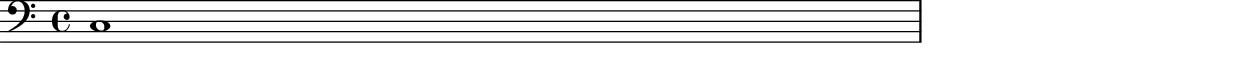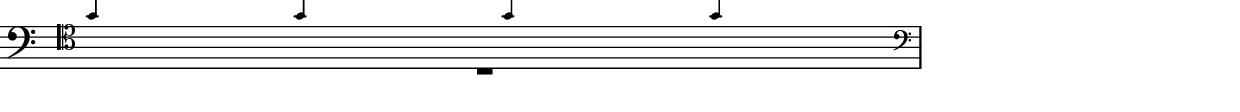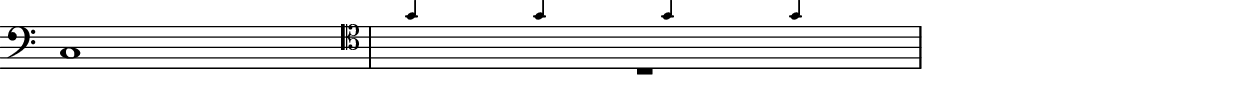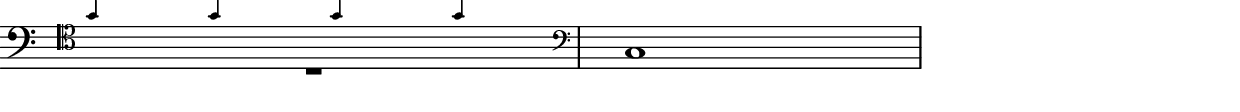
%% Generated by lilypond-book
%% Options: [exampleindent=10.16\mm,indent=0\mm,line-width=160\mm,paper-height=845.047\pt,paper-width=597.508\pt,papersize='(cons (* 597.508 pt) (* 845.047 pt))]
\include "lilypond-book-preamble.ly"


% ****************************************************************
% Start cut-&-pastable-section
% ****************************************************************

#(ly:set-option 'eps-box-padding 3.000000)



\paper {
  #(set-paper-size '(cons (* 597.508 pt) (* 845.047 pt)))
  indent = 0\mm
  line-width = 160\mm
  % offset the left padding, also add 1mm as lilypond creates cropped
  % images with a little space on the right
  line-width = #(- line-width (* mm  3.000000) (* mm 1))
}

\layout {
  
}




% ****************************************************************
% ly snippet:
% ****************************************************************
\sourcefilename "/lilypond-2.25.15/input/regression/cue-clef-new-line.ly"
\sourcefileline 0
\version "2.21.0"

\header {
  texidoc = "Clefs for cue notes and line breaks.  If the cue notes start in a
new line, the cue clef should not be printed at the end of the previous line.
Similarly, an end clef for cue notes ending at a line break should only be
printed at the end of the line.

Cue notes going over a line break should print the standard clef on the new
line plus an additional cue clef after the time/@/key signature."
}

vI = \relative { \clef "treble" \repeat unfold 40 g'4 }
\addQuote vIQuote { \vI }

Solo = \relative {
  \clef "bass"
  c1 | \break
  \cueDuringWithClef "vIQuote" #UP "tenor" { R1 } | \break
  c1 |
  \cueDuringWithClef "vIQuote" #UP "tenor" { R1 | \break
    R1 } |
  c1
}

\score {
  <<
    \new Staff \new Voice \Solo
  >>
}



% ****************************************************************
% end ly snippet
% ****************************************************************
